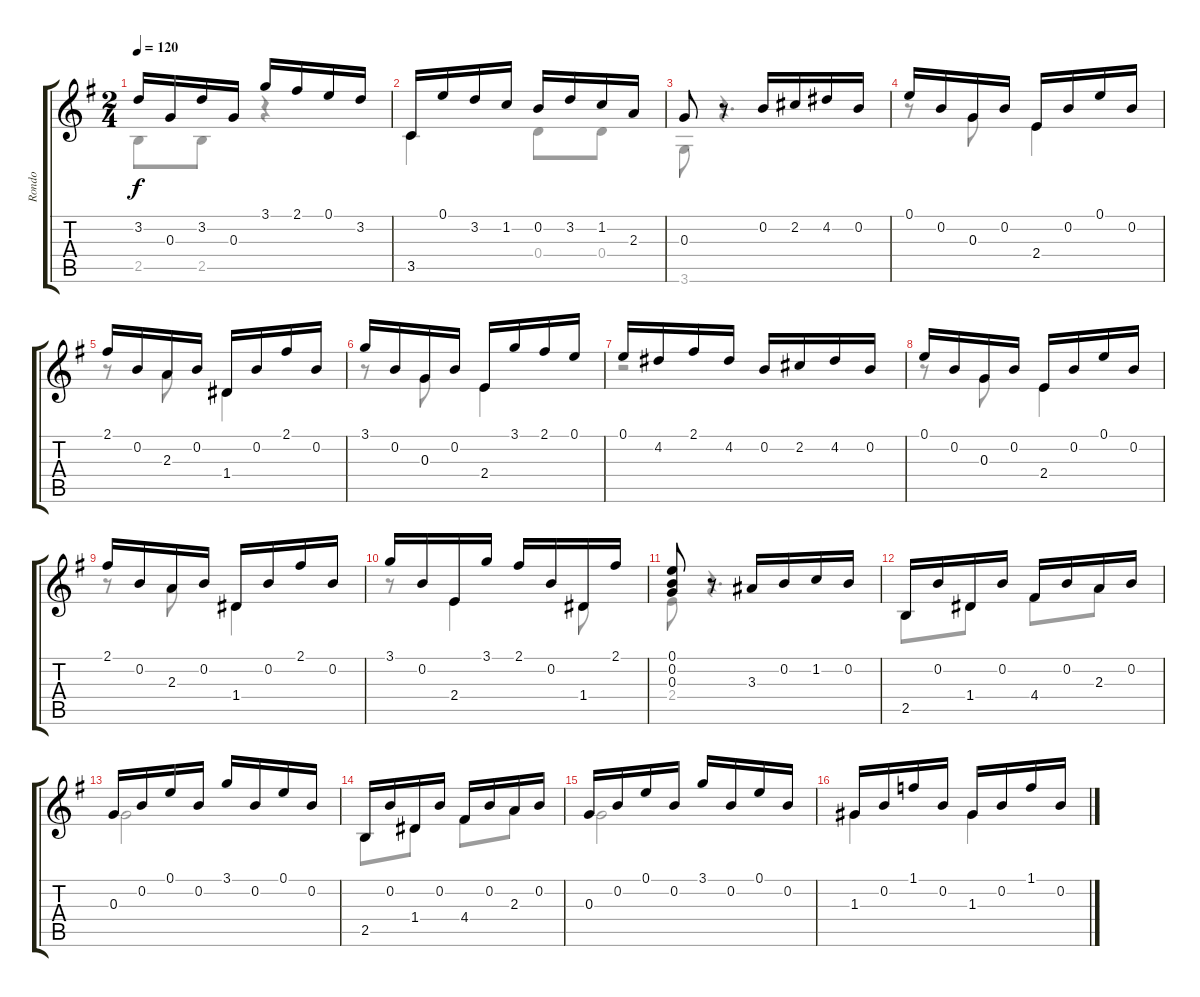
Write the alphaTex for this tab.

\track ("Rondo " "Rondo ") {instrument acousticguitarnylon}
\staff {score tabs}
\tuning (E4 B3 G3 D3 A2 E2) {hide}
\voice
\ts (2 4)
\tempo 120
\clef g2
\ks g
3.2.16{dy f} 0.3.16 3.2.16 0.3.16 3.1.16 2.1.16 0.1.16 3.2.16 |
3.5.16 0.1.16 3.2.16 1.2.16 0.2.16 3.2.16 1.2.16 2.3.16 |
0.3.8 r.8 0.2.16 2.2.16 4.2.16 0.2.16 |
0.1.16 0.2.16 0.3.16 0.2.16 2.4.16 0.2.16 0.1.16 0.2.16 |
2.1.16 0.2.16 2.3.16 0.2.16 1.4.16 0.2.16 2.1.16 0.2.16 |
3.1.16 0.2.16 0.3.16 0.2.16 2.4.16 3.1.16 2.1.16 0.1.16 |
0.1.16 4.2.16 2.1.16 4.2.16 0.2.16 2.2.16 4.2.16 0.2.16 |
0.1.16 0.2.16 0.3.16 0.2.16 2.4.16 0.2.16 0.1.16 0.2.16 |
2.1.16 0.2.16 2.3.16 0.2.16 1.4.16 0.2.16 2.1.16 0.2.16 |
3.1.16 0.2.16 2.4.16 3.1.16 2.1.16 0.2.16 1.4.16 2.1.16 |
(0.1 0.2 0.3).8 r.8 3.3.16 0.2.16 1.2.16 0.2.16 |
2.5.16 0.2.16 1.4.16 0.2.16 4.4.16 0.2.16 2.3.16 0.2.16 |
0.3.16 0.2.16 0.1.16 0.2.16 3.1.16 0.2.16 0.1.16 0.2.16 |
2.5.16 0.2.16 1.4.16 0.2.16 4.4.16 0.2.16 2.3.16 0.2.16 |
0.3.16 0.2.16 0.1.16 0.2.16 3.1.16 0.2.16 0.1.16 0.2.16 |
1.3.16 0.2.16 1.1.16 0.2.16 1.3.16 0.2.16 1.1.16 0.2.16
\voice
\clef g2
\ottava regular
\simile none
\ks g
2.5.8{dy f} 2.5.8 r.4 |
3.5.4 0.4.8 0.4.8 |
3.6.8 r.4{d} |
r.8 0.3.8 2.4.4 |
r.8 2.3.8 1.4.4 |
r.8 0.3.8 2.4.4 |
r.2 |
r.8 0.3.8 2.4.4 |
r.8 2.3.8 1.4.4 |
r.8 2.4.4 1.4.8 |
2.4.8 r.4{d} |
2.5.8 1.4.8 4.4.8 2.3.8 |
0.3.2 |
2.5.8 1.4.8 4.4.8 2.3.8 |
0.3.2 |
1.3.4 1.3.4
